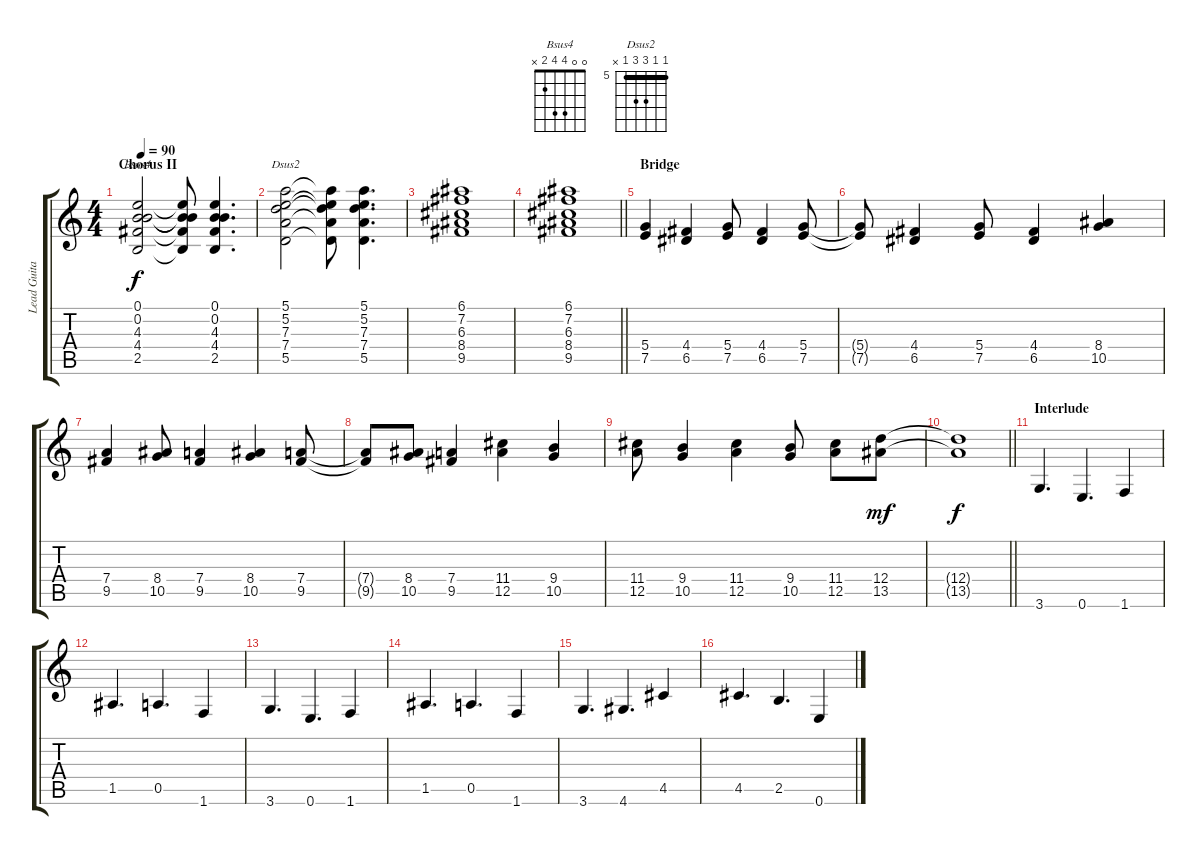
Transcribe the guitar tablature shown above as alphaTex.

\track ("Lead Guitar" "Lead Guita") {instrument distortionguitar}
\staff {score tabs}
\tuning (E4 B3 G3 D3 A2 E2) {hide}
\chord ("Bsus4" 0 0 4 4 2 x)
\chord ("Dsus2" 5 5 7 7 5 x) {firstfret 5 barre 5}
\ts (4 4)
\section ("" "Chorus II")
\tempo 90
\clef g2
\ks c
(0.1 0.2 4.3 4.4 2.5).2{ch "Bsus4" dy f} (0.1{t} 0.2{t} 4.3{t} 4.4{t} 2.5{t}).8 (0.1 0.2 4.3 4.4 2.5).4{d} |
(5.1 5.2 7.3 7.4 5.5).2{ch "Dsus2"} (5.1{t} 5.2{t} 7.3{t} 7.4{t} 5.5{t}).8 (5.1 5.2 7.3 7.4 5.5).4{d} |
(6.1 7.2 6.3 8.4 9.5).1 |
\barLineRight lightlight
(6.1 7.2 6.3 8.4 9.5).1 |
\section ("" "Bridge")
(5.4 7.5).4 (4.4 6.5).4 (5.4 7.5).8 (4.4 6.5).4 (5.4 7.5).8 |
(5.4{t} 7.5{t}).8 (4.4 6.5).4 (5.4 7.5).8 (4.4 6.5).4 (8.4 10.5).4 |
(7.4 9.5).4 (8.4 10.5).8 (7.4 9.5).4 (8.4 10.5).4 (7.4 9.5).8 |
(7.4{t} 9.5{t}).8 (8.4 10.5).8 (7.4 9.5).4 (11.4 12.5).4 (9.4 10.5).4 |
(11.4 12.5).8 (9.4 10.5).4 (11.4 12.5).4 (9.4 10.5).8 (11.4 12.5).8 (12.4 13.5).8{dy mf} |
\barLineRight lightlight
(12.4{t} 13.5{t}).1{dy f} |
\section ("" "Interlude")
3.6.4{d} 0.6.4{d} 1.6.4 |
1.5.4{d} 0.5.4{d} 1.6.4 |
3.6.4{d} 0.6.4{d} 1.6.4 |
1.5.4{d} 0.5.4{d} 1.6.4 |
3.6.4{d} 4.6.4{d} 4.5.4 |
4.5.4{d} 2.5.4{d} 0.6.4
